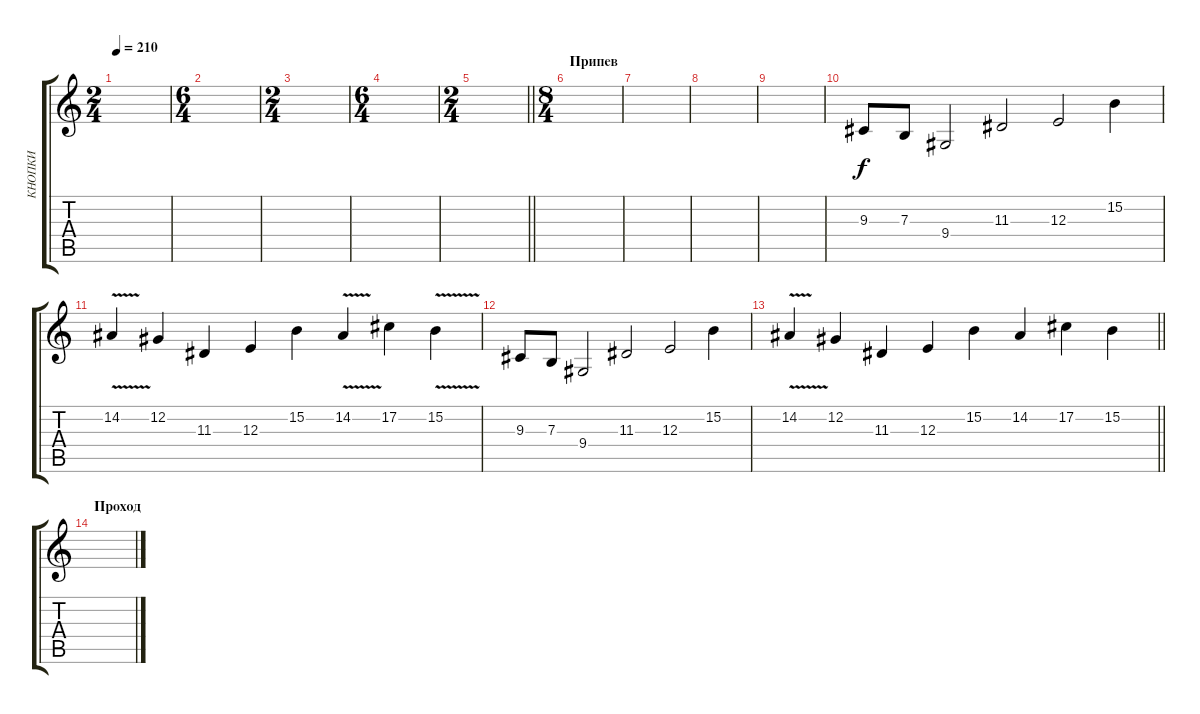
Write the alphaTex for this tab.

\track ("КНОПКИ" "КНОПКИ") {instrument fx4atmosphere}
\staff {score tabs}
\tuning (Db4 Ab3 E3 B2 Gb2 B1) {hide}
\ts (2 4)
\tempo 210
\clef g2
\ks c
|
\ts (6 4)
|
\ts (2 4)
|
\ts (6 4)
|
\ts (2 4)
\barLineRight lightlight
|
\ts (8 4)
\section ("" "Припев")
|
|
|
|
9.3.8 7.3.8 9.4.2 11.3.2 12.3.2 15.2.4 |
14.2{v}.4 12.2.4 11.3.4 12.3.4 15.2.4 14.2{v}.4 17.2.4 15.2{v}.4 |
9.3.8 7.3.8 9.4.2 11.3.2 12.3.2 15.2.4 |
\barLineRight lightlight
14.2{v}.4 12.2.4 11.3.4 12.3.4 15.2.4 14.2.4 17.2.4 15.2.4 |
\section ("" "Проход")
